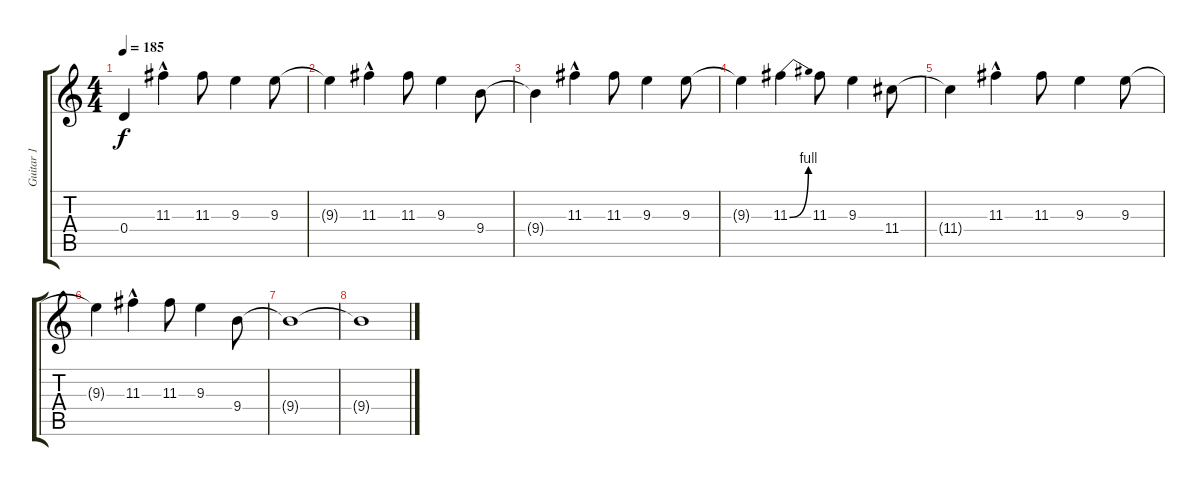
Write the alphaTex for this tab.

\track ("Guitar 1" "Guitar 1") {instrument distortionguitar}
\staff {score tabs}
\tuning (E4 B3 G3 D3 A2 E2) {hide}
\ts (4 4)
\tempo 185
\clef g2
\ks c
0.4.4{dy f} 11.3{hac}.4 11.3.8 9.3.4 9.3.8 |
9.3{t}.4 11.3{hac}.4 11.3.8 9.3.4 9.4.8 |
9.4{t}.4 11.3{hac}.4 11.3.8 9.3.4 9.3.8 |
9.3{t}.4 11.3{be (bend 0 0 60 4)}.4 11.3.8 9.3.4 11.4.8 |
11.4{t}.4 11.3{hac}.4 11.3.8 9.3.4 9.3.8 |
9.3{t}.4 11.3{hac}.4 11.3.8 9.3.4 9.4.8 |
9.4{t}.1 |
9.4{t}.1
